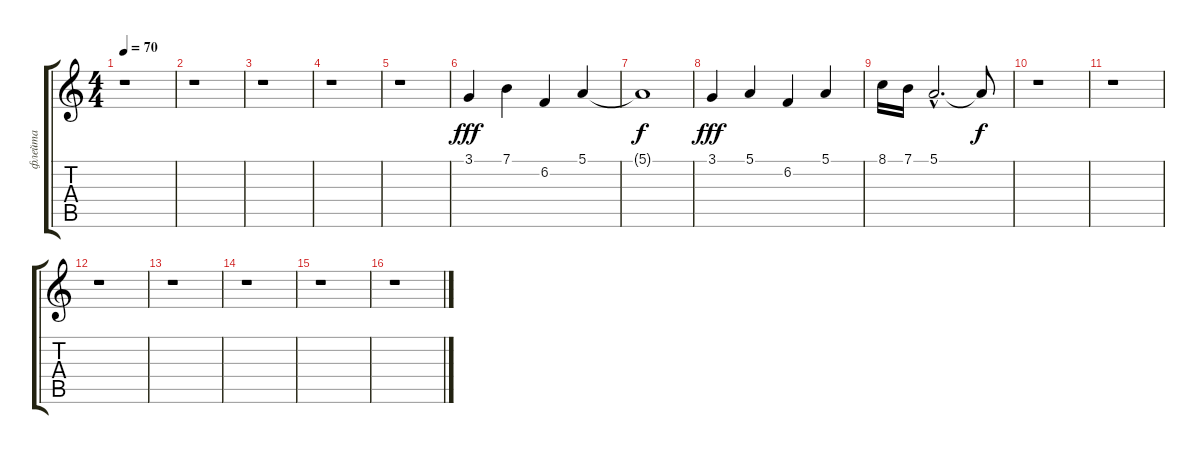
\track ("флейта" "флейта") {instrument flute}
\staff {score tabs}
\tuning (E4 B3 G3 D3 A2 E2) {hide}
\ts (4 4)
\tempo 70
\clef g2
\ks c
r.1{dy fff} |
r.1 |
r.1 |
r.1 |
r.1 |
3.1.4 7.1.4 6.2.4 5.1.4 |
5.1{t}.1{dy f} |
3.1.4{dy fff} 5.1.4 6.2.4 5.1.4 |
8.1.16 7.1.16 5.1{hac}.2{d} 5.1{t}.8{dy f} |
r.1 |
r.1 |
r.1 |
r.1 |
r.1 |
r.1 |
r.1
